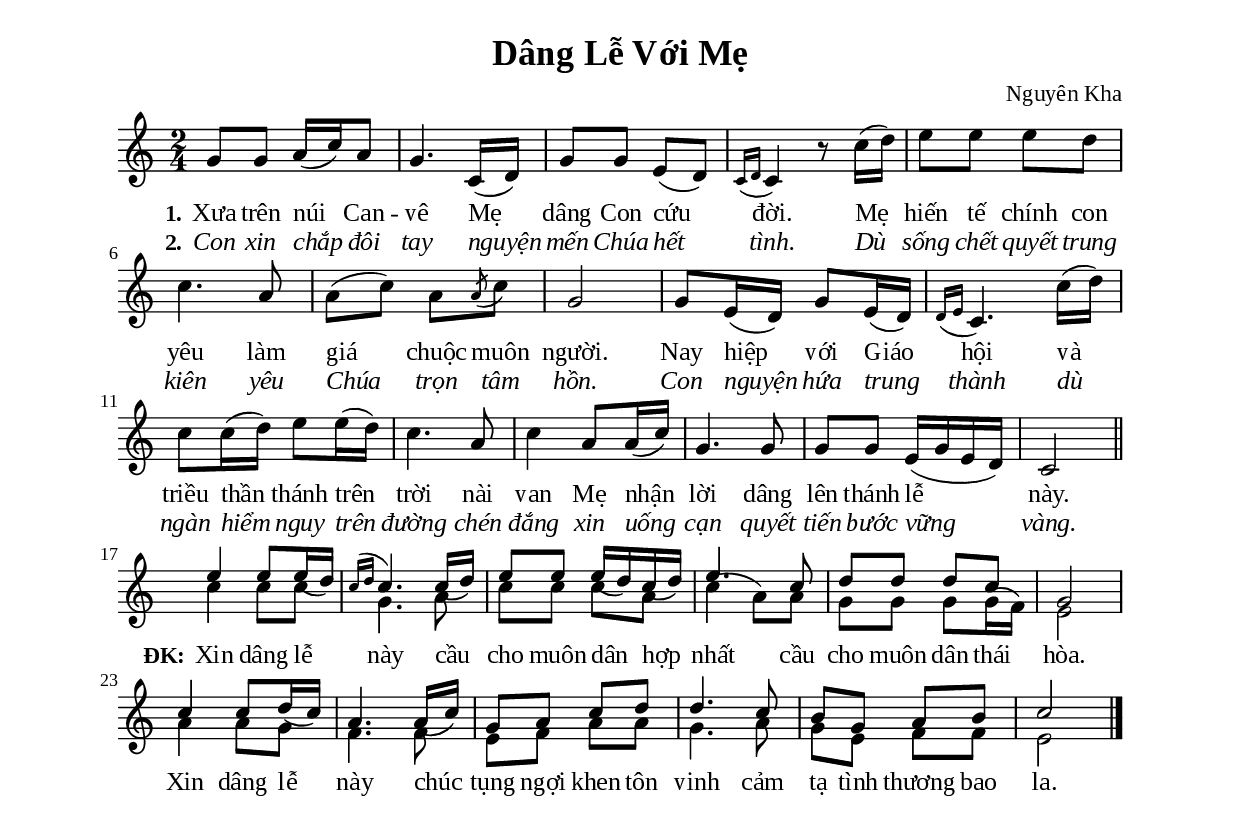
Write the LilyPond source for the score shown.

% Cài đặt chung
\version "2.20.0"
\include "english.ly"

\header {
  title = "Dâng Lễ Với Mẹ"
  composer = "Nguyên Kha"
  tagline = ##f
}

global = {
  \key c \major
  \time 2/4
}

\paper {
  #(set-paper-size "a4")
  top-margin = 15\mm
  bottom-margin = 15\mm
  left-margin = 20\mm
  right-margin = 20\mm
  indent = #0
  #(define fonts
	 (make-pango-font-tree "Liberation Serif"
	 		       "Liberation Serif"
			       "Liberation Serif"
			       (/ 20 20)))
}

inNghieng = { \override LyricText.font-shape = #'italic }

% Nhạc phiên khúc
nhacPhienKhuc = \relative c'' {
  g8 g a16 (c) a8 |
  g4. c,16 (d) |
  g8 g e (d) |
  \acciaccatura { c16 d } c4 r8 c'16 (d) |
  e8 e e d |
  c4. a8 |
  a (c) a \acciaccatura a c |
  g2 |
  g8 e16 (d) g8 e16 (d) |
  \acciaccatura { d16 e } c4. c'16 (d) |
  c8 c16 (d) e8 e16 (d) |
  c4. a8 |
  c4 a8 a16 (c) |
  g4. g8 |
  g g e16 (g e d) |
  c2 \bar "||"
}

% Nhạc điệp khúc
nhacDiepKhucSop = \relative c'' {
  \set Score.currentBarNumber = #17
  e4 e8 e16 _(d) |
  \acciaccatura { c16 d } c4. c16 _(d) |
  e8 e e16 _(d) c _(d) |
  e4. c8 |
  d d d c |
  g2 |
  c4 c8 d16 _(c) |
  a4. a16 _(c) |
  g8 a c d |
  d4. c8 |
  b g a b |
  c2 \bar "|."
}

nhacDiepKhucBass = \relative c'' {
  c4 c8 c |
  g4. a8 |
  c c c a |
  c4 ^(a8) a |
  g g g g16 ^(f) |
  e2 |
  a4 a8 g |
  f4. f8 |
  e f a a |
  g4. a8 |
  g e f f |
  e2
}

% Lời phiên khúc
loiPhienKhucMot = \lyricmode {
  \set stanza = #"1."
  Xưa trên núi Can -- vê Mẹ dâng Con cứu đời.
  Mẹ hiến tế chính con yêu làm giá chuộc muôn người.
  Nay hiệp với Giáo hội và triều thần thánh trên trời
  nài van Mẹ nhận lời dâng lên thánh lễ này.
}

loiPhienKhucHai = \lyricmode {
  \set stanza = #"2."
  Con xin chắp đôi tay nguyện mến Chúa hết tình.
  Dù sống chết quyết trung kiên yêu Chúa trọn tâm hồn.
  Con nguyện hứa trung thành dù ngàn hiểm nguy trên đường
  chén đắng xin uống cạn quyết tiến bước vững vàng.
}

% Lời điệp khúc
loiDiepKhuc = \lyricmode {
  \set stanza = #"ĐK:"
  Xin dâng lễ này cầu cho muôn dân hợp nhất
  cầu cho muôn dân thái hòa.
  Xin dâng lễ này chúc tụng ngợi khen tôn vinh
  cảm tạ tình thương bao la.
}

% Dàn trang
\score {
  \new ChoirStaff <<
    \new Staff = verses <<
      \new Voice = "verse" {
        \global \stemNeutral \nhacPhienKhuc
      }
    >>
    \new Lyrics \lyricsto verse \loiPhienKhucMot
    \new Lyrics \with \inNghieng \lyricsto verse \loiPhienKhucHai
  >>
}

\score {
  \new ChoirStaff <<
    \new Staff = chorus <<
      \override Staff.TimeSignature.transparent = ##t
      \new Voice = "sopranos" {
        \voiceOne \global \stemUp \nhacDiepKhucSop
      }
      \new Voice = "basses" {
        \voiceTwo \global \stemDown \nhacDiepKhucBass
      }
    >>
    \new Lyrics = basses
    \context Lyrics = basses \lyricsto sopranos \loiDiepKhuc
  >>
}

